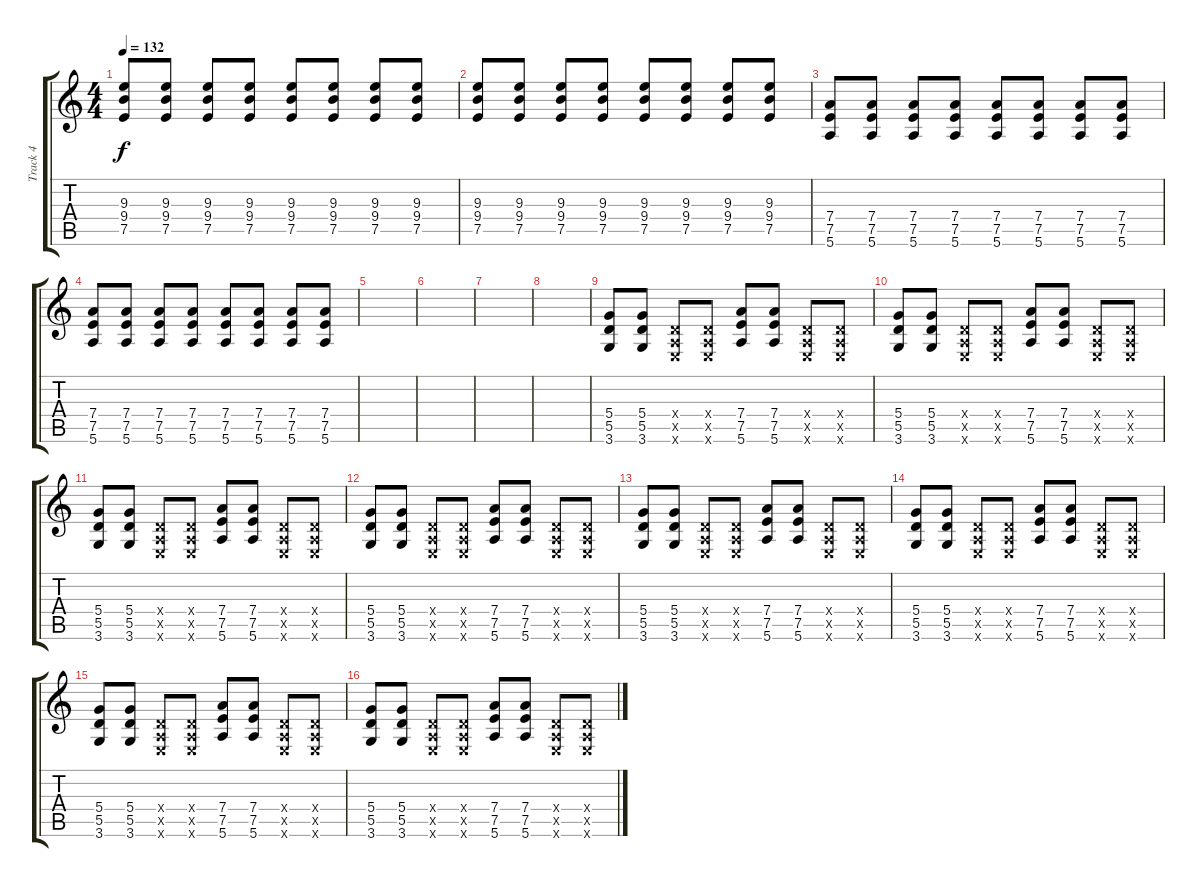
\track ("Track 4" "Track 4") {instrument distortionguitar}
\staff {score tabs}
\tuning (E4 B3 G3 D3 A2 E2) {hide}
\ts (4 4)
\tempo 132
\clef g2
\ks c
(9.3 9.4 7.5).8{dy f} (9.3 9.4 7.5).8 (9.3 9.4 7.5).8 (9.3 9.4 7.5).8 (9.3 9.4 7.5).8 (9.3 9.4 7.5).8 (9.3 9.4 7.5).8 (9.3 9.4 7.5).8 |
(9.3 9.4 7.5).8 (9.3 9.4 7.5).8 (9.3 9.4 7.5).8 (9.3 9.4 7.5).8 (9.3 9.4 7.5).8 (9.3 9.4 7.5).8 (9.3 9.4 7.5).8 (9.3 9.4 7.5).8 |
(7.4 7.5 5.6).8 (7.4 7.5 5.6).8 (7.4 7.5 5.6).8 (7.4 7.5 5.6).8 (7.4 7.5 5.6).8 (7.4 7.5 5.6).8 (7.4 7.5 5.6).8 (7.4 7.5 5.6).8 |
(7.4 7.5 5.6).8 (7.4 7.5 5.6).8 (7.4 7.5 5.6).8 (7.4 7.5 5.6).8 (7.4 7.5 5.6).8 (7.4 7.5 5.6).8 (7.4 7.5 5.6).8 (7.4 7.5 5.6).8 |
|
|
|
|
(5.4 5.5 3.6).8 (5.4 5.5 3.6).8 (0.4{x} 0.5{x} 0.6{x}).8 (0.4{x} 0.5{x} 0.6{x}).8 (7.4 7.5 5.6).8 (7.4 7.5 5.6).8 (0.4{x} 0.5{x} 0.6{x}).8 (0.4{x} 0.5{x} 0.6{x}).8 |
(5.4 5.5 3.6).8 (5.4 5.5 3.6).8 (0.4{x} 0.5{x} 0.6{x}).8 (0.4{x} 0.5{x} 0.6{x}).8 (7.4 7.5 5.6).8 (7.4 7.5 5.6).8 (0.4{x} 0.5{x} 0.6{x}).8 (0.4{x} 0.5{x} 0.6{x}).8 |
(5.4 5.5 3.6).8 (5.4 5.5 3.6).8 (0.4{x} 0.5{x} 0.6{x}).8 (0.4{x} 0.5{x} 0.6{x}).8 (7.4 7.5 5.6).8 (7.4 7.5 5.6).8 (0.4{x} 0.5{x} 0.6{x}).8 (0.4{x} 0.5{x} 0.6{x}).8 |
(5.4 5.5 3.6).8 (5.4 5.5 3.6).8 (0.4{x} 0.5{x} 0.6{x}).8 (0.4{x} 0.5{x} 0.6{x}).8 (7.4 7.5 5.6).8 (7.4 7.5 5.6).8 (0.4{x} 0.5{x} 0.6{x}).8 (0.4{x} 0.5{x} 0.6{x}).8 |
(5.4 5.5 3.6).8 (5.4 5.5 3.6).8 (0.4{x} 0.5{x} 0.6{x}).8 (0.4{x} 0.5{x} 0.6{x}).8 (7.4 7.5 5.6).8 (7.4 7.5 5.6).8 (0.4{x} 0.5{x} 0.6{x}).8 (0.4{x} 0.5{x} 0.6{x}).8 |
(5.4 5.5 3.6).8 (5.4 5.5 3.6).8 (0.4{x} 0.5{x} 0.6{x}).8 (0.4{x} 0.5{x} 0.6{x}).8 (7.4 7.5 5.6).8 (7.4 7.5 5.6).8 (0.4{x} 0.5{x} 0.6{x}).8 (0.4{x} 0.5{x} 0.6{x}).8 |
(5.4 5.5 3.6).8 (5.4 5.5 3.6).8 (0.4{x} 0.5{x} 0.6{x}).8 (0.4{x} 0.5{x} 0.6{x}).8 (7.4 7.5 5.6).8 (7.4 7.5 5.6).8 (0.4{x} 0.5{x} 0.6{x}).8 (0.4{x} 0.5{x} 0.6{x}).8 |
(5.4 5.5 3.6).8 (5.4 5.5 3.6).8 (0.4{x} 0.5{x} 0.6{x}).8 (0.4{x} 0.5{x} 0.6{x}).8 (7.4 7.5 5.6).8 (7.4 7.5 5.6).8 (0.4{x} 0.5{x} 0.6{x}).8 (0.4{x} 0.5{x} 0.6{x}).8
